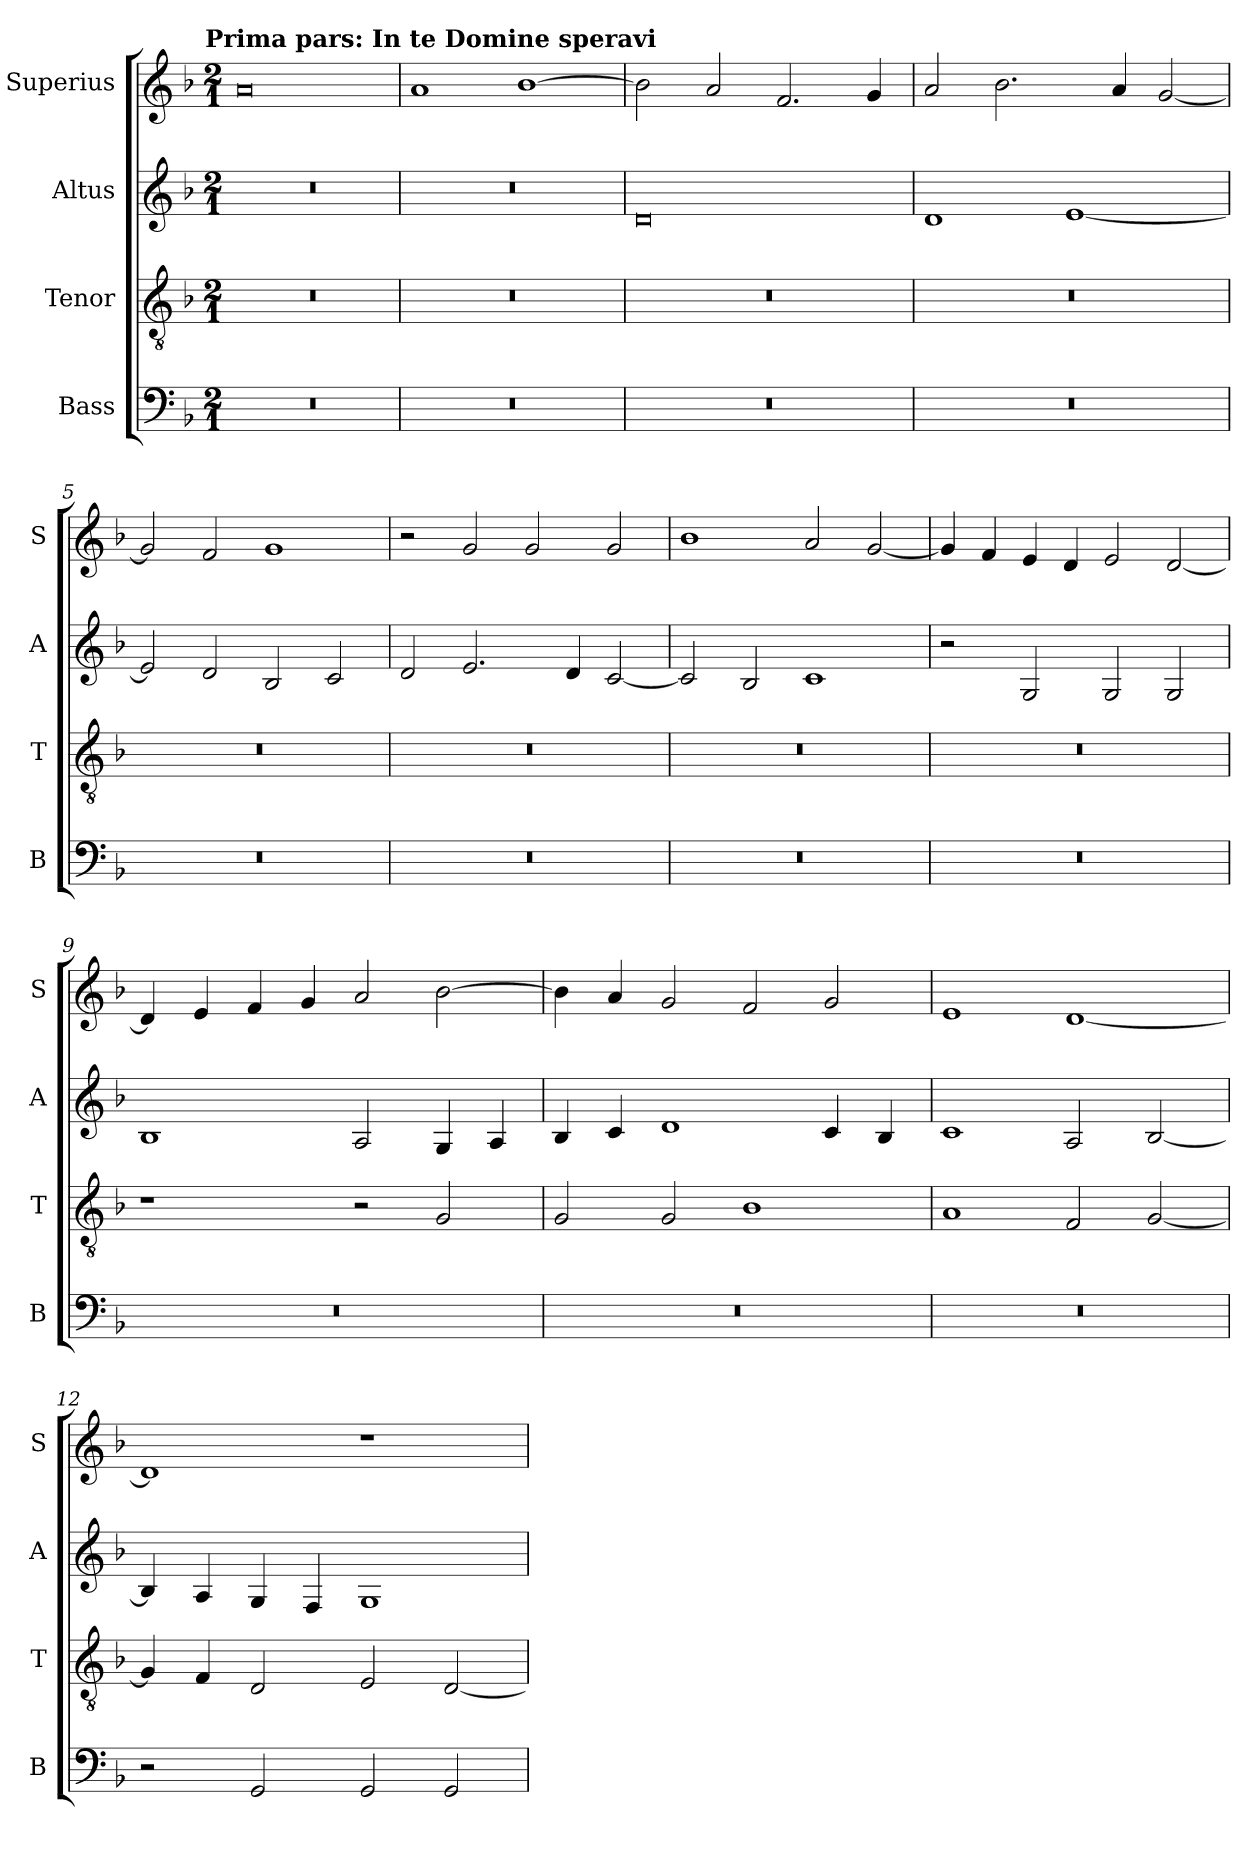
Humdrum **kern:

**kern	**kern	**kern	**kern
*part4	*part3	*part2	*part1
*staff4	*staff3	*staff2	*staff1
*I"Bass	*I"Tenor	*I"Altus	*I"Superius
*I'B	*I'T	*I'A	*I'S
*clefF4	*clefGv2	*clefG2	*clefG2
*k[b-]	*k[b-]	*k[b-]	*k[b-]
*F:	*F:	*F:	*F:
!!LO:TX:omd:t=Prima pars&colon; In te Domine speravi
*M2/1	*M2/1	*M2/1	*M2/1
=1	=1	=1	=1
0r	0r	0r	0a
=2	=2	=2	=2
0r	0r	0r	1a
.	.	.	[1b-
=3	=3	=3	=3
0r	0r	0d	2b-]
.	.	.	2a
.	.	.	2.f
.	.	.	4g
=4	=4	=4	=4
0r	0r	1d	2a
.	.	.	2.b-
.	.	[1e	.
.	.	.	4a
.	.	.	[2g
=5	=5	=5	=5
0r	0r	2e]	2g]
.	.	2d	2f
.	.	2B-	1g
.	.	2c	.
=6	=6	=6	=6
0r	0r	2d	2r
.	.	2.e	2g
.	.	.	2g
.	.	4d	.
.	.	[2c	2g
=7	=7	=7	=7
0r	0r	2c]	1b-
.	.	2B-	.
.	.	1c	2a
.	.	.	[2g
=8	=8	=8	=8
0r	0r	2r	4g]
.	.	.	4f
.	.	2G	4e
.	.	.	4d
.	.	2G	2e
.	.	2G	[2d
=9	=9	=9	=9
0r	1r	1B-	4d]
.	.	.	4e
.	.	.	4f
.	.	.	4g
.	2r	2A	2a
.	2G	4G	[2b-
.	.	4A	.
=10	=10	=10	=10
0r	2G	4B-	4b-]
.	.	4c	4a
.	2G	1d	2g
.	1B-	.	2f
.	.	4c	2g
.	.	4B-	.
=11	=11	=11	=11
0r	1A	1c	1e
.	2F	2A	[1d
.	[2G	[2B-	.
=12	=12	=12	=12
2r	4G]	4B-]	1d]
.	4F	4A	.
2GG	2D	4G	.
.	.	4F	.
2GG	2E	1G	1r
2GG	[2D	.	.
=	=	=	=
*-	*-	*-	*-
